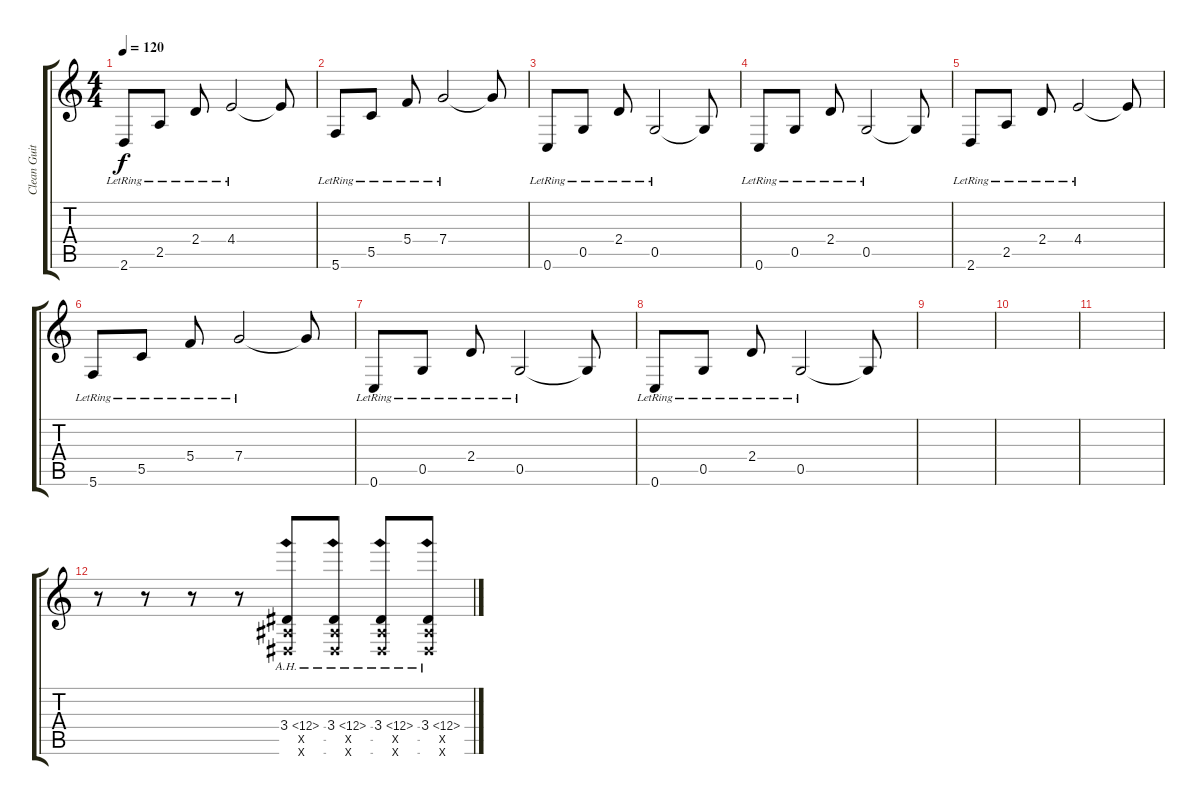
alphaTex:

\track ("Clean Guitar/Second Guitar" "Clean Guit") {instrument acousticguitarsteel}
\staff {score tabs}
\tuning (D4 A3 F3 C3 G2 C2) {hide}
\ts (4 4)
\tempo 120
\clef g2
\ks c
2.6{lr}.8{dy f} 2.5{lr}.8 2.4{lr}.8 4.4{lr}.2 4.4{t}.8 |
5.6{lr}.8 5.5{lr}.8 5.4{lr}.8 7.4{lr}.2 7.4{t}.8 |
0.6{lr}.8 0.5{lr}.8 2.4{lr}.8 0.5{lr}.2 0.5{t}.8 |
0.6{lr}.8 0.5{lr}.8 2.4{lr}.8 0.5{lr}.2 0.5{t}.8 |
2.6{lr}.8 2.5{lr}.8 2.4{lr}.8 4.4{lr}.2 4.4{t}.8 |
5.6{lr}.8 5.5{lr}.8 5.4{lr}.8 7.4{lr}.2 7.4{t}.8 |
0.6{lr}.8 0.5{lr}.8 2.4{lr}.8 0.5{lr}.2 0.5{t}.8 |
0.6{lr}.8 0.5{lr}.8 2.4{lr}.8 0.5{lr}.2 0.5{t}.8 |
|
|
|
r.8 r.8 r.8{instrument distortionguitar} r.8 (3.4{ah 9} 3.5{x} 3.6{x}).8 (3.4{ah 9} 3.5{x} 3.6{x}).8 (3.4{ah 9} 3.5{x} 3.6{x}).8 (3.4{ah 9} 3.5{x} 3.6{x}).8
